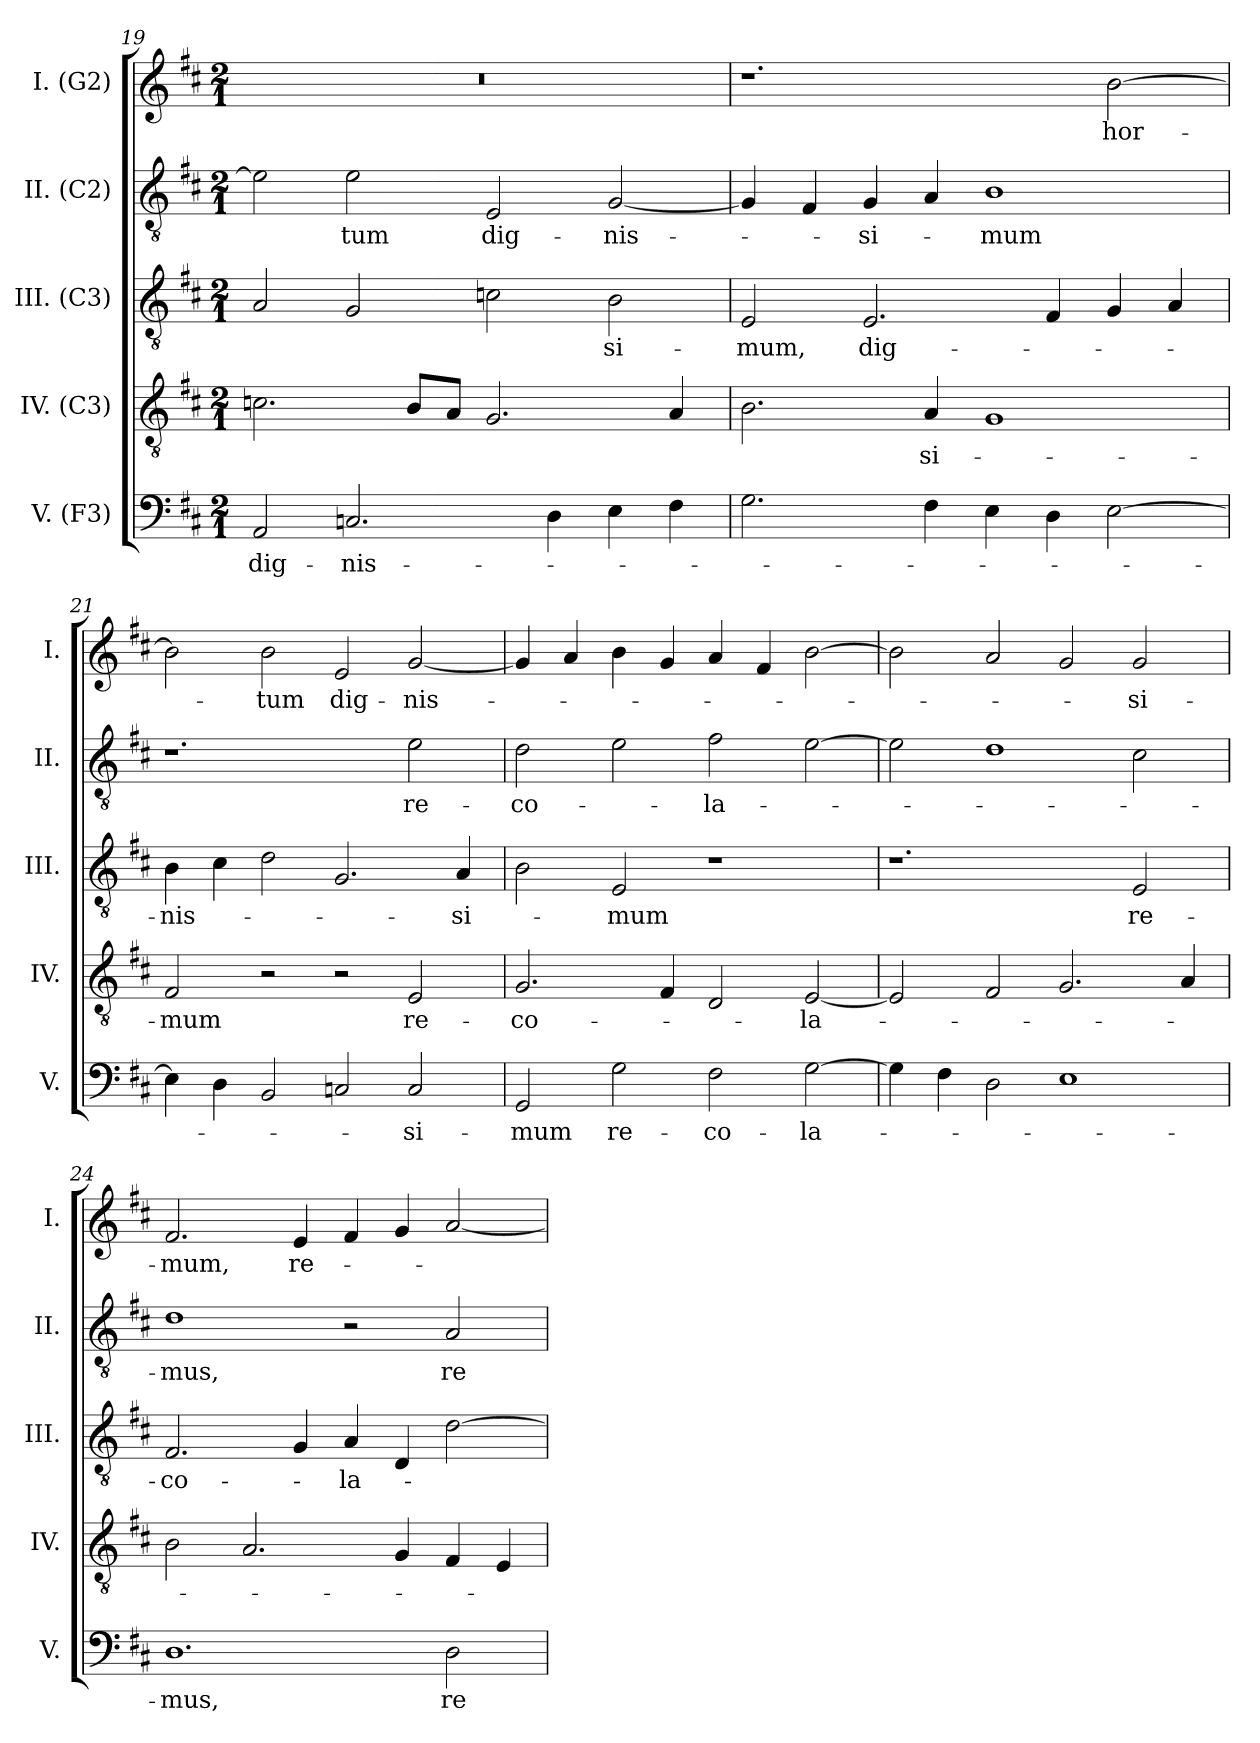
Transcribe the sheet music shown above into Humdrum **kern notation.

**kern	**text	**kern	**text	**kern	**text	**kern	**text	**kern	**text
*part5	*part5	*part4	*part4	*part3	*part3	*part2	*part2	*part1	*part1
*staff5	*staff5	*staff4	*staff4	*staff3	*staff3	*staff2	*staff2	*staff1	*staff1
*I"V. (F3)	*	*I"IV. (C3)	*	*I"III. (C3)	*	*I"II. (C2)	*	*I"I. (G2)	*
*I'V.	*	*I'IV.	*	*I'III.	*	*I'II.	*	*I'I.	*
*clefF4	*	*clefGv2	*	*clefGv2	*	*clefGv2	*	*clefG2	*
*	*	*ITrd7c12	*	*ITrd7c12	*	*	*	*	*
*k[f#c#]	*	*k[f#c#]	*	*k[f#c#]	*	*k[f#c#]	*	*k[f#c#]	*
*D:	*	*D:	*	*D:	*	*D:	*	*D:	*
*M2/1	*	*M2/1	*	*M2/1	*	*M2/1	*	*M2/1	*
=19	=19	=19	=19	=19	=19	=19	=19	=19	=19
!	!LO:LY:b:color=#000000	!	!	!	!	!	!	!LO:N:vis=1	!
2AAi/	dig-	2.Ci\	.	2AAi/	.	2ei\]	.	0r	.
!	!LO:LY:b:color=#000000	!	!	!	!	!	!	!	!
!	!	!	!	!	!	!	!LO:LY:b:color=#000000	!	!
2.Cni/	-nis-	.	.	2GGi/	.	2ei\	-tum	.	.
.	.	8BBi/L	.	.	.	.	.	.	.
.	.	8AAi/J	.	.	.	.	.	.	.
!	!	!	!	!	!	!	!LO:LY:b:color=#000000	!	!
.	.	2.GGi/	.	2Ci\	.	2Ei/	dig-	.	.
4Di\	.	.	.	.	.	.	.	.	.
!	!	!	!	!	!LO:LY:b:color=#000000	!	!	!	!
!	!	!	!	!	!	!	!LO:LY:b:color=#000000	!	!
4Ei\	.	.	.	2BBi\	-si-	[2Gi/	-nis-	.	.
4F#i\	.	4AAi/	.	.	.	.	.	.	.
=20	=20	=20	=20	=20	=20	=20	=20	=20	=20
!	!	!	!	!	!LO:LY:b:color=#000000	!	!	!	!
2.Gi\	.	2.BBi\	.	2EEi/	-mum,	4Gi/]	.	1.r	.
.	.	.	.	.	.	4F#i/	.	.	.
!	!	!	!	!	!LO:LY:b:color=#000000	!	!	!	!
!	!	!	!	!	!	!	!LO:LY:b:color=#000000	!	!
.	.	.	.	2.EEi/	dig-	4Gi/	-si-	.	.
!	!	!	!LO:LY:b:color=#000000	!	!	!	!	!	!
4F#i\	.	4AAi/	-si-	.	.	4Ai/	.	.	.
!	!	!	!	!	!	!	!LO:LY:b:color=#000000	!	!
4Ei\	.	1GGi	.	.	.	1Bi	-mum	.	.
4Di\	.	.	.	4FF#i/	.	.	.	.	.
!	!	!	!	!	!	!	!	!	!LO:LY:b:color=#000000
[2Ei\	.	.	.	4GGi/	.	.	.	[2bi\	hor-
.	.	.	.	4AAi/	.	.	.	.	.
!!LO:LB:g=z
=21	=21	=21	=21	=21	=21	=21	=21	=21	=21
!	!	!	!LO:LY:b:color=#000000	!	!	!	!	!	!
!	!	!	!	!	!LO:LY:b:color=#000000	!	!	!	!
4Ei\]	.	2FF#i/	-mum	4BBi\	-nis-	1.r	.	2bi\]	.
4Di\	.	.	.	4C#i\	.	.	.	.	.
!	!	!	!	!	!	!	!	!	!LO:LY:b:color=#000000
2BBi/	.	2r	.	2Di\	.	.	.	2bi\	-tum
!	!	!	!	!	!	!	!	!	!LO:LY:b:color=#000000
2Ci/	.	2r	.	2.GGi/	.	.	.	2ei/	dig-
!	!LO:LY:b:color=#000000	!	!	!	!	!	!	!	!
!	!	!	!LO:LY:b:color=#000000	!	!	!	!	!	!
!	!	!	!	!	!	!	!LO:LY:b:color=#000000	!	!
!	!	!	!	!	!	!	!	!	!LO:LY:b:color=#000000
2Ci/	-si-	2EEi/	re-	.	.	2ei\	re-	[2gi/	-nis-
!	!	!	!	!	!LO:LY:b:color=#000000	!	!	!	!
.	.	.	.	4AAi/	-si-	.	.	.	.
=22	=22	=22	=22	=22	=22	=22	=22	=22	=22
!	!LO:LY:b:color=#000000	!	!	!	!	!	!	!	!
!	!	!	!LO:LY:b:color=#000000	!	!	!	!	!	!
!	!	!	!	!	!	!	!LO:LY:b:color=#000000	!	!
2GGi/	-mum	2.GGi/	-co-	2BBi\	.	2di\	-co-	4gi/]	.
.	.	.	.	.	.	.	.	4ai/	.
!	!LO:LY:b:color=#000000	!	!	!	!	!	!	!	!
!	!	!	!	!	!LO:LY:b:color=#000000	!	!	!	!
2Gi\	re-	.	.	2EEi/	-mum	2ei\	.	4bi\	.
.	.	4FF#i/	.	.	.	.	.	4gi/	.
!	!LO:LY:b:color=#000000	!	!	!	!	!	!	!	!
!	!	!	!	!	!	!	!LO:LY:b:color=#000000	!	!
2F#i\	-co-	2DDi/	.	1r	.	2f#i\	-la-	4ai/	.
.	.	.	.	.	.	.	.	4f#i/	.
!	!LO:LY:b:color=#000000	!	!	!	!	!	!	!	!
!	!	!	!LO:LY:b:color=#000000	!	!	!	!	!	!
[2Gi\	-la-	[2EEi/	-la-	.	.	[2ei\	.	[2bi\	.
=23	=23	=23	=23	=23	=23	=23	=23	=23	=23
4Gi\]	.	2EEi/]	.	1.r	.	2ei\]	.	2bi\]	.
4F#i\	.	.	.	.	.	.	.	.	.
2Di\	.	2FF#i/	.	.	.	1di	.	2ai/	.
1Ei	.	2.GGi/	.	.	.	.	.	2gi/	.
!	!	!	!	!	!LO:LY:b:color=#000000	!	!	!	!
!	!	!	!	!	!	!	!	!	!LO:LY:b:color=#000000
.	.	.	.	2EEi/	re-	2c#i\	.	2gi/	-si-
.	.	4AAi/	.	.	.	.	.	.	.
=24	=24	=24	=24	=24	=24	=24	=24	=24	=24
!	!LO:LY:b:color=#000000	!	!	!	!	!	!	!	!
!	!	!	!	!	!LO:LY:b:color=#000000	!	!	!	!
!	!	!	!	!	!	!	!LO:LY:b:color=#000000	!	!
!	!	!	!	!	!	!	!	!	!LO:LY:b:color=#000000
1.Di	-mus,	2BBi\	.	2.FF#i/	-co-	1di	-mus,	2.f#i/	-mum,
.	.	2.AAi/	.	.	.	.	.	.	.
!	!	!	!	!	!	!	!	!	!LO:LY:b:color=#000000
.	.	.	.	4GGi/	.	.	.	4ei/	re-
!	!	!	!	!	!LO:LY:b:color=#000000	!	!	!	!
.	.	.	.	4AAi/	-la-	2r	.	4f#i/	.
.	.	4GGi/	.	4DDi/	.	.	.	4gi/	.
!	!LO:LY:b:color=#000000	!	!	!	!	!	!	!	!
!	!	!	!	!	!	!	!LO:LY:b:color=#000000	!	!
2Di\	re-	4FF#i/	.	[2Di\	.	2Ai/	re-	[2ai/	.
.	.	4EEi/	.	.	.	.	.	.	.
=	=	=	=	=	=	=	=	=	=
*-	*-	*-	*-	*-	*-	*-	*-	*-	*-
